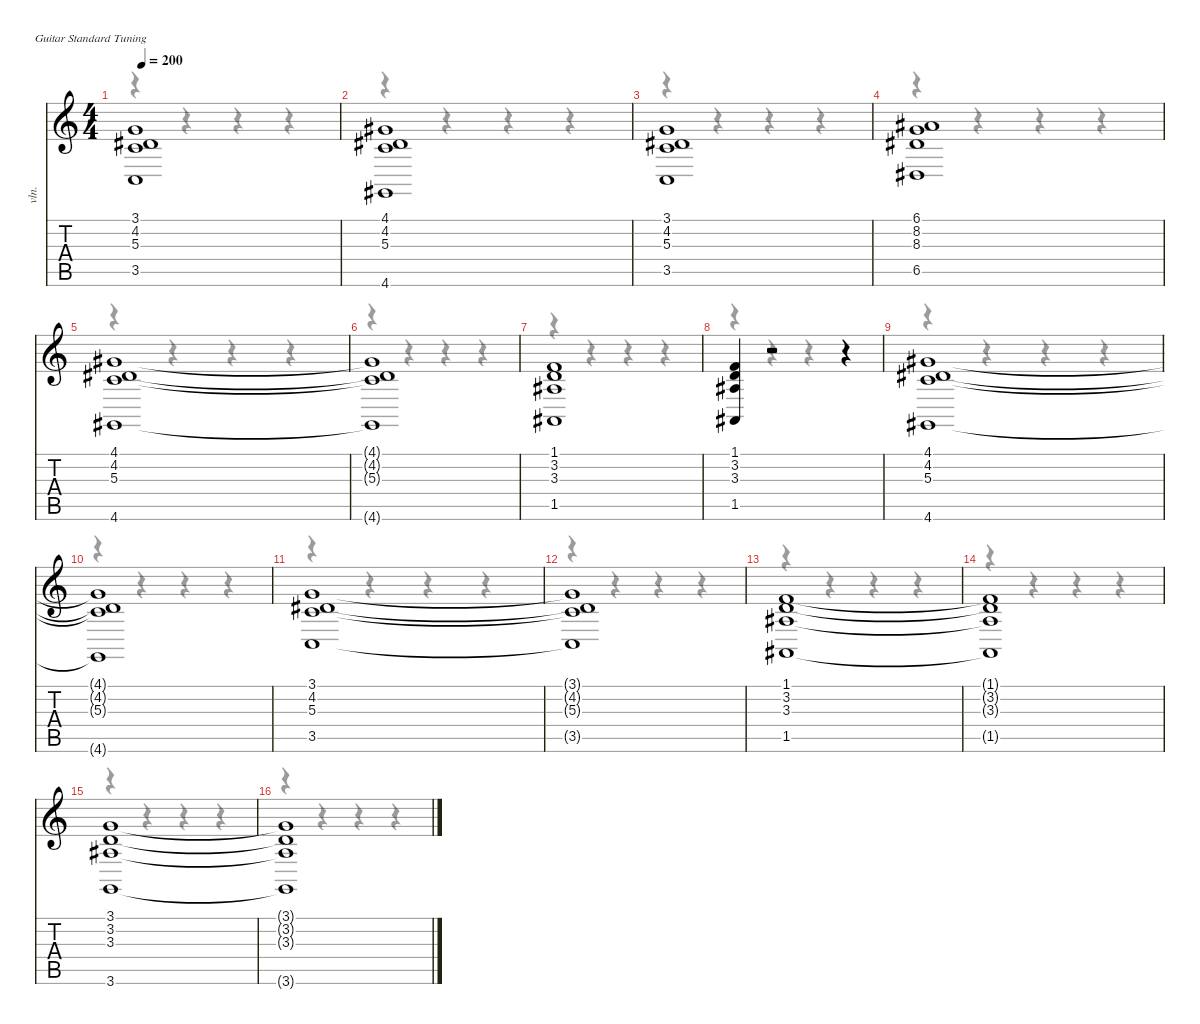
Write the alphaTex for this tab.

\hideDynamics
\bracketExtendMode nobrackets
\otherSystemsTrackNameOrientation horizontal
\track ("Ensemble" "vln.") {instrument stringensemble1}
\staff {score tabs}
\tuning (E4 B3 G3 D3 A2 E2)
\voice
\ts (4 4)
\scale
0.992595
\tempo 200
\accidentals auto
\clef g2
\ottava regular
\simile none
\ks c
(3.1 4.2{acc #} 5.3 3.5).1{dy f} |
\scale
0.977884 (4.1{acc #} 4.2{acc #} 5.3 4.6{acc #}).1 |
\scale
0.977884 (3.1 4.2{acc #} 5.3 3.5).1 |
\scale
0.977884 (6.1{acc #} 8.2 8.3{acc #} 6.5{acc #}).1 |
\scale
1.08155 (4.1{acc #} 4.2{acc #} 5.3 4.6{acc #}).1 |
\scale
0.978277 (4.1{t acc #} 4.2{t acc #} 5.3{t} 4.6{t acc #}).1 |
\scale
0.978277 (1.1 3.2 3.3{acc #} 1.5{acc #}).1 |
\scale
0.990634 (1.1 3.2 3.3{acc #} 1.5{acc #}).4 r.2 r.4 |
\section ("" "")
\scale
0.978277 (4.1{acc #} 4.2{acc #} 5.3 4.6{acc #}).1 |
\scale
0.992988 (4.1{t acc #} 4.2{t acc #} 5.3{t} 4.6{t acc #}).1 |
\scale
1.0787 (3.1 4.2{acc #} 5.3 3.5).1 |
\scale
0.990143 (3.1{t} 4.2{t acc #} 5.3{t} 3.5{t}).1 |
\scale
0.975432 (1.1 3.2 3.3{acc #} 1.5{acc #}).1 |
\scale
0.975432 (1.1{t} 3.2{t} 3.3{t acc #} 1.5{t acc #}).1 |
\scale
0.990143 (3.1 3.2 3.3{acc #} 3.6).1 |
\scale
0.990143 (3.1{t} 3.2{t} 3.3{t acc #} 3.6{t}).1
\voice
\clef g2
\ottava regular
\simile none
\ks c
r.4{dy mf} r.4 r.4 r.4 |
r.4 r.4 r.4 r.4 |
r.4 r.4 r.4 r.4 |
r.4 r.4 r.4 r.4 |
r.4 r.4 r.4 r.4 |
r.4 r.4 r.4 r.4 |
r.4 r.4 r.4 r.4 |
r.4 r.4 r.4 r.4 |
r.4 r.4 r.4 r.4 |
r.4 r.4 r.4 r.4 |
r.4 r.4 r.4 r.4 |
r.4 r.4 r.4 r.4 |
r.4 r.4 r.4 r.4 |
r.4 r.4 r.4 r.4 |
r.4 r.4 r.4 r.4 |
r.4 r.4 r.4 r.4
